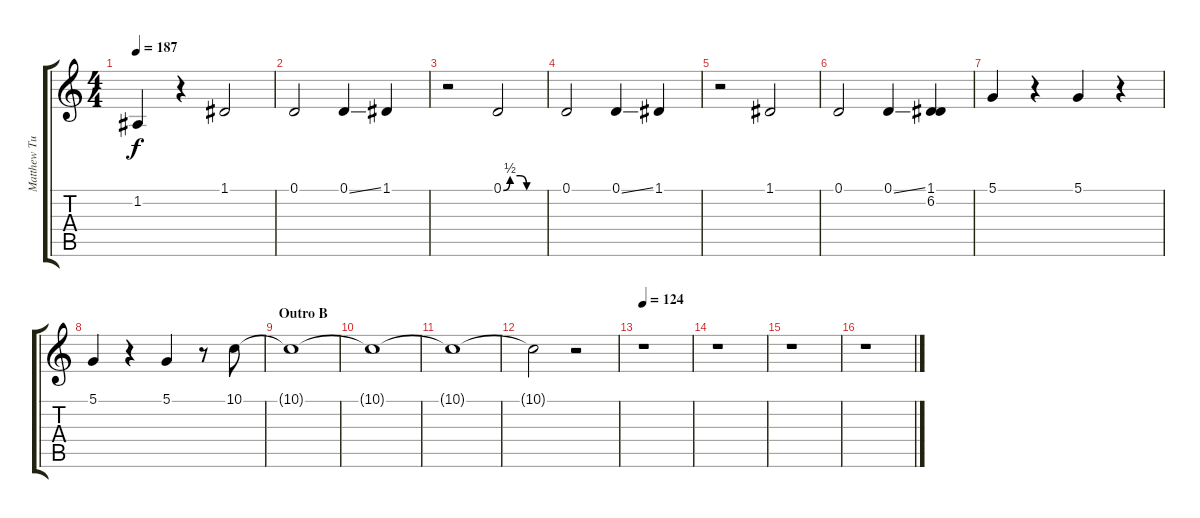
\track ("Matthew Tuck - Vocals" "Matthew Tu") {instrument clarinet}
\staff {score tabs}
\tuning (D4 A3 F3 C3 G2 C2) {hide}
\ts (4 4)
\tempo 187
\clef g2
\ks c
1.2{t}.4{dy f} r.4 1.1.2 |
0.1.2 0.1{ss}.4 1.1.4 |
r.2 0.1{be (custom 0 0 10 2 25 2 35 0 60 0)}.2 |
0.1.2 0.1{ss}.4 1.1.4 |
r.2 1.1.2 |
0.1.2 0.1{ss}.4 (1.1 6.2).4 |
5.1.4 r.4 5.1.4 r.4 |
5.1.4 r.4 5.1.4 r.8 10.1.8 |
\section ("" "Outro B")
10.1{t}.1 |
10.1{t}.1 |
10.1{t}.1 |
10.1{t}.2 r.2 |
\tempo 124
r.1 |
r.1 |
r.1 |
r.1
